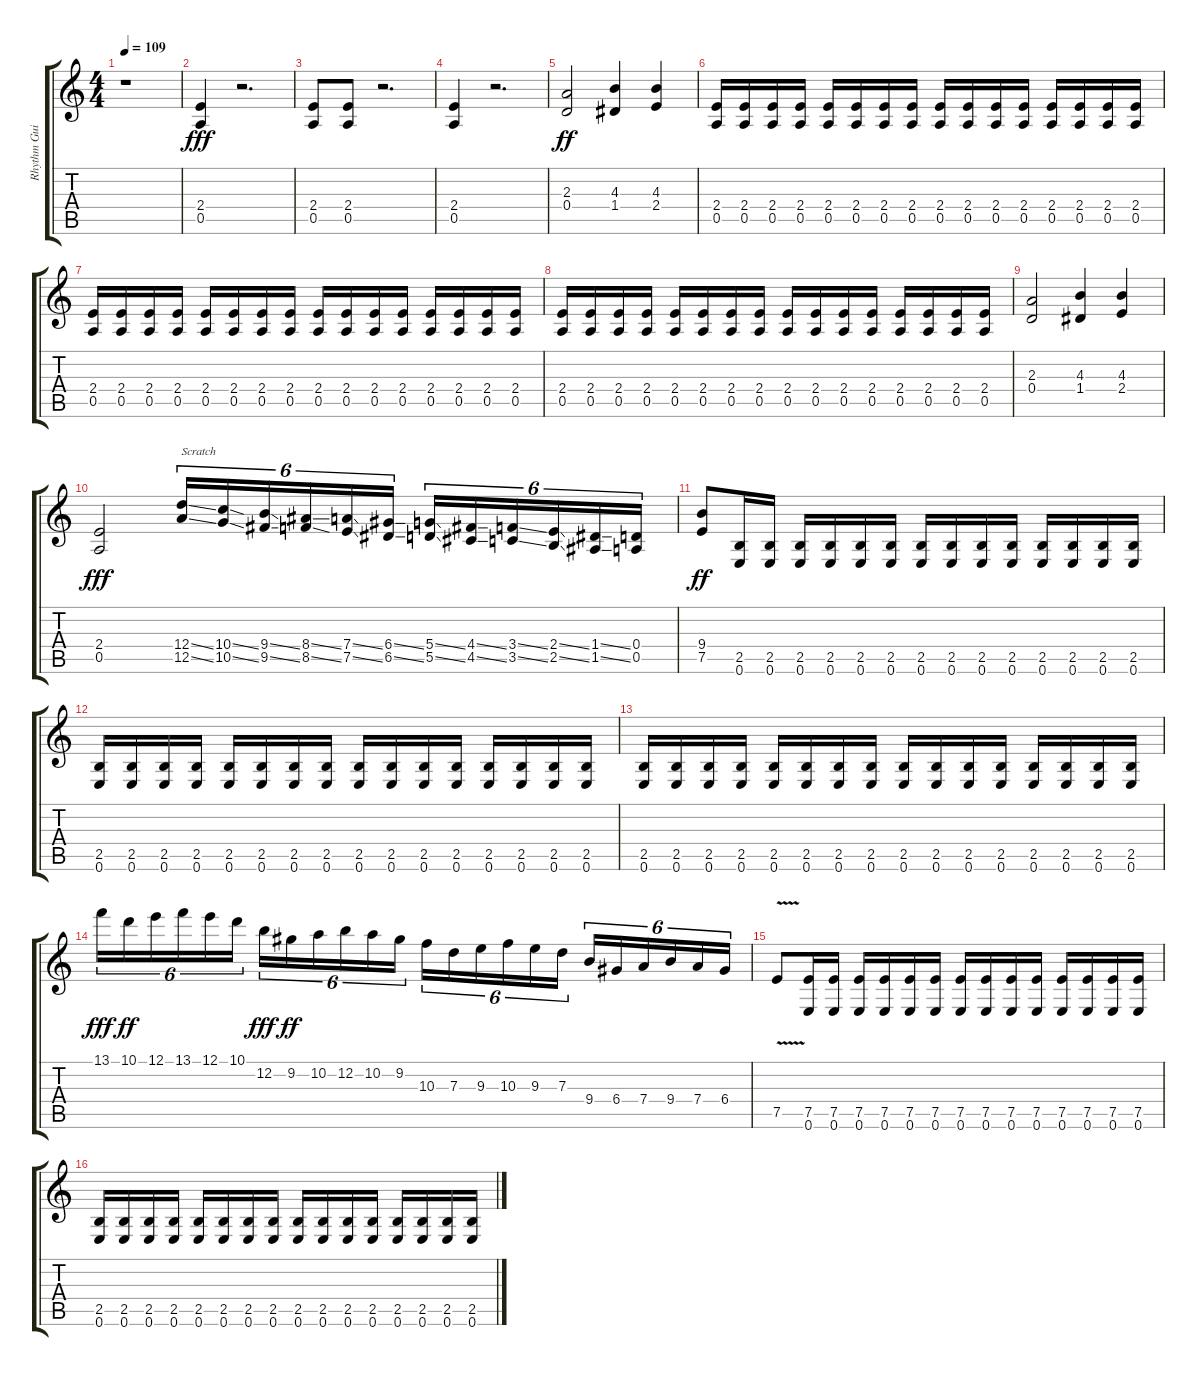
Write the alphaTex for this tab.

\track ("Rhythm Guitar" "Rhythm Gui") {instrument overdrivenguitar}
\staff {score tabs}
\tuning (E4 B3 G3 D3 A2 E2) {hide}
\ts (4 4)
\tempo 109
\clef g2
\ks c
r.1{dy fff instrument overdrivenguitar} |
(2.4 0.5).4 r.2{d} |
(2.4 0.5).8 (2.4 0.5).8 r.2{d} |
(2.4 0.5).4 r.2{d} |
(2.3 0.4).2{dy ff} (4.3 1.4).4 (4.3 2.4).4 |
(2.4 0.5).16 (2.4 0.5).16 (2.4 0.5).16 (2.4 0.5).16 (2.4 0.5).16 (2.4 0.5).16 (2.4 0.5).16 (2.4 0.5).16 (2.4 0.5).16 (2.4 0.5).16 (2.4 0.5).16 (2.4 0.5).16 (2.4 0.5).16 (2.4 0.5).16 (2.4 0.5).16 (2.4 0.5).16 |
(2.4 0.5).16 (2.4 0.5).16 (2.4 0.5).16 (2.4 0.5).16 (2.4 0.5).16 (2.4 0.5).16 (2.4 0.5).16 (2.4 0.5).16 (2.4 0.5).16 (2.4 0.5).16 (2.4 0.5).16 (2.4 0.5).16 (2.4 0.5).16 (2.4 0.5).16 (2.4 0.5).16 (2.4 0.5).16 |
(2.4 0.5).16 (2.4 0.5).16 (2.4 0.5).16 (2.4 0.5).16 (2.4 0.5).16 (2.4 0.5).16 (2.4 0.5).16 (2.4 0.5).16 (2.4 0.5).16 (2.4 0.5).16 (2.4 0.5).16 (2.4 0.5).16 (2.4 0.5).16 (2.4 0.5).16 (2.4 0.5).16 (2.4 0.5).16 |
(2.3 0.4).2 (4.3 1.4).4 (4.3 2.4).4 |
(2.4 0.5).2{dy fff} (12.4{ss} 12.5{ss}).16{tu (6 4) txt "Scratch" instrument guitarfretnoise} (10.4{ss} 10.5{ss}).16{tu (6 4)} (9.4{ss} 9.5{ss}).16{tu (6 4)} (8.4{ss} 8.5{ss}).16{tu (6 4)} (7.4{ss} 7.5{ss}).16{tu (6 4)} (6.4{ss} 6.5{ss}).16{tu (6 4)} (5.4{ss} 5.5{ss}).16{tu (6 4)} (4.4{ss} 4.5{ss}).16{tu (6 4)} (3.4{ss} 3.5{ss}).16{tu (6 4)} (2.4{ss} 2.5{ss}).16{tu (6 4)} (1.4{ss} 1.5{ss}).16{tu (6 4)} (0.4 0.5).16{tu (6 4)} |
(9.4 7.5).8{dy ff instrument overdrivenguitar} (2.5 0.6).16 (2.5 0.6).16 (2.5 0.6).16 (2.5 0.6).16 (2.5 0.6).16 (2.5 0.6).16 (2.5 0.6).16 (2.5 0.6).16 (2.5 0.6).16 (2.5 0.6).16 (2.5 0.6).16 (2.5 0.6).16 (2.5 0.6).16 (2.5 0.6).16 |
(2.5 0.6).16 (2.5 0.6).16 (2.5 0.6).16 (2.5 0.6).16 (2.5 0.6).16 (2.5 0.6).16 (2.5 0.6).16 (2.5 0.6).16 (2.5 0.6).16 (2.5 0.6).16 (2.5 0.6).16 (2.5 0.6).16 (2.5 0.6).16 (2.5 0.6).16 (2.5 0.6).16 (2.5 0.6).16 |
(2.5 0.6).16 (2.5 0.6).16 (2.5 0.6).16 (2.5 0.6).16 (2.5 0.6).16 (2.5 0.6).16 (2.5 0.6).16 (2.5 0.6).16 (2.5 0.6).16 (2.5 0.6).16 (2.5 0.6).16 (2.5 0.6).16 (2.5 0.6).16 (2.5 0.6).16 (2.5 0.6).16 (2.5 0.6).16 |
13.1.16{tu (6 4) dy fff} 10.1.16{tu (6 4) dy ff} 12.1.16{tu (6 4)} 13.1.16{tu (6 4)} 12.1.16{tu (6 4)} 10.1.16{tu (6 4)} 12.2.16{tu (6 4) dy fff} 9.2.16{tu (6 4) dy ff} 10.2.16{tu (6 4)} 12.2.16{tu (6 4)} 10.2.16{tu (6 4)} 9.2.16{tu (6 4)} 10.3.16{tu (6 4)} 7.3.16{tu (6 4)} 9.3.16{tu (6 4)} 10.3.16{tu (6 4)} 9.3.16{tu (6 4)} 7.3.16{tu (6 4)} 9.4.16{tu (6 4)} 6.4.16{tu (6 4)} 7.4.16{tu (6 4)} 9.4.16{tu (6 4)} 7.4.16{tu (6 4)} 6.4.16{tu (6 4)} |
7.5{v}.8 (7.5 0.6).16 (7.5 0.6).16 (7.5 0.6).16 (7.5 0.6).16 (7.5 0.6).16 (7.5 0.6).16 (7.5 0.6).16 (7.5 0.6).16 (7.5 0.6).16 (7.5 0.6).16 (7.5 0.6).16 (7.5 0.6).16 (7.5 0.6).16 (7.5 0.6).16 |
(2.5 0.6).16 (2.5 0.6).16 (2.5 0.6).16 (2.5 0.6).16 (2.5 0.6).16 (2.5 0.6).16 (2.5 0.6).16 (2.5 0.6).16 (2.5 0.6).16 (2.5 0.6).16 (2.5 0.6).16 (2.5 0.6).16 (2.5 0.6).16 (2.5 0.6).16 (2.5 0.6).16 (2.5 0.6).16
